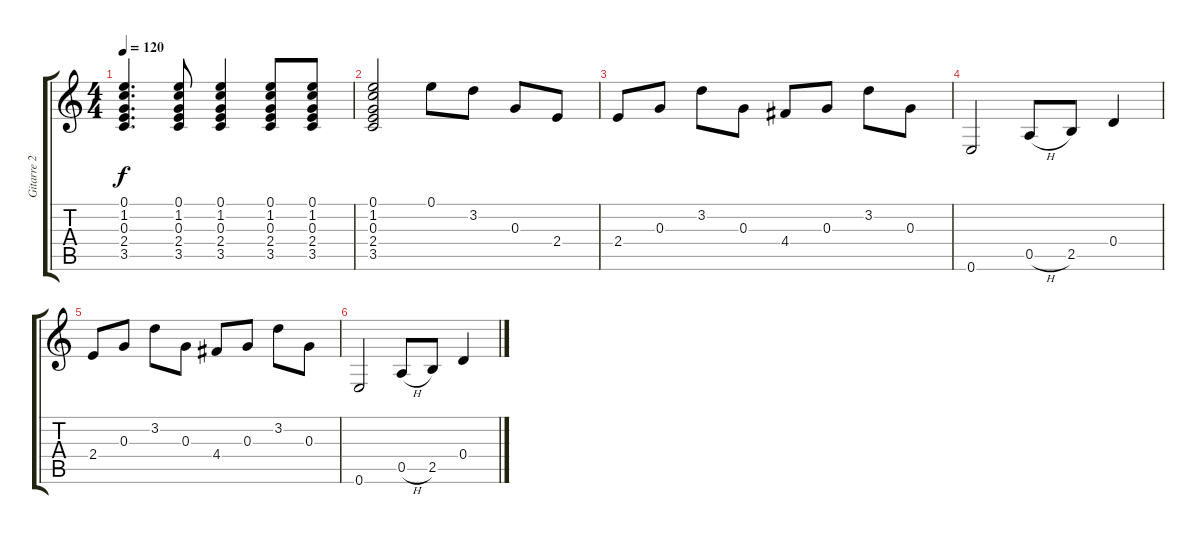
\track ("Gitarre 2" "Gitarre 2") {instrument acousticguitarnylon}
\staff {score tabs}
\tuning (E4 B3 G3 D3 A2 E2) {hide}
\ts (4 4)
\tempo 120
\clef g2
\ks c
(0.1 1.2 0.3 2.4 3.5).4{d dy f} (0.1 1.2 0.3 2.4 3.5).8 (0.1 1.2 0.3 2.4 3.5).4 (0.1 1.2 0.3 2.4 3.5).8 (0.1 1.2 0.3 2.4 3.5).8 |
(0.1 1.2 0.3 2.4 3.5).2 0.1.8 3.2.8 0.3.8 2.4.8 |
2.4.8 0.3.8 3.2.8 0.3.8 4.4.8 0.3.8 3.2.8 0.3.8 |
0.6.2 0.5{h}.8 2.5.8 0.4.4 |
2.4.8 0.3.8 3.2.8 0.3.8 4.4.8 0.3.8 3.2.8 0.3.8 |
0.6.2 0.5{h}.8 2.5.8 0.4.4
